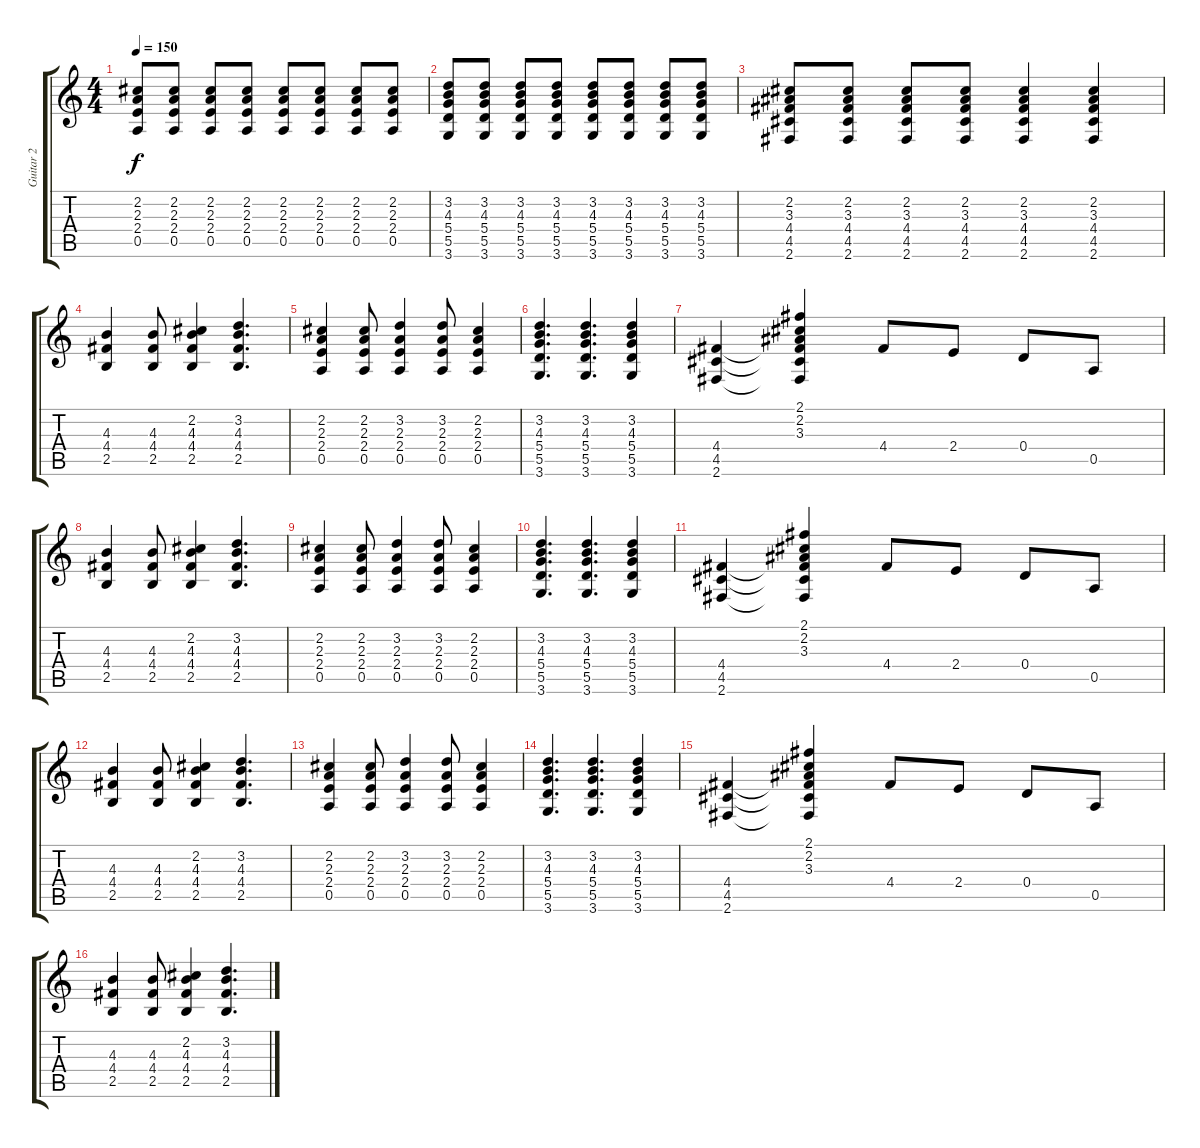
\track ("Guitar 2" "Guitar 2") {instrument distortionguitar}
\staff {score tabs}
\tuning (E4 B3 G3 D3 A2 E2) {hide}
\ts (4 4)
\tempo 150
\clef g2
\ks c
(2.2 2.3 2.4 0.5).8{dy f} (2.2 2.3 2.4 0.5).8 (2.2 2.3 2.4 0.5).8 (2.2 2.3 2.4 0.5).8 (2.2 2.3 2.4 0.5).8 (2.2 2.3 2.4 0.5).8 (2.2 2.3 2.4 0.5).8 (2.2 2.3 2.4 0.5).8 |
(3.2 4.3 5.4 5.5 3.6).8 (3.2 4.3 5.4 5.5 3.6).8 (3.2 4.3 5.4 5.5 3.6).8 (3.2 4.3 5.4 5.5 3.6).8 (3.2 4.3 5.4 5.5 3.6).8 (3.2 4.3 5.4 5.5 3.6).8 (3.2 4.3 5.4 5.5 3.6).8 (3.2 4.3 5.4 5.5 3.6).8 |
(2.2 3.3 4.4 4.5 2.6).8 (2.2 3.3 4.4 4.5 2.6).8 (2.2 3.3 4.4 4.5 2.6).8 (2.2 3.3 4.4 4.5 2.6).8 (2.2 3.3 4.4 4.5 2.6).4 (2.2 3.3 4.4 4.5 2.6).4 |
(4.3 4.4 2.5).4 (4.3 4.4 2.5).8 (2.2 4.3 4.4 2.5).4 (3.2 4.3 4.4 2.5).4{d} |
(2.2 2.3 2.4 0.5).4 (2.2 2.3 2.4 0.5).8 (3.2 2.3 2.4 0.5).4 (3.2 2.3 2.4 0.5).8 (2.2 2.3 2.4 0.5).4 |
(3.2 4.3 5.4 5.5 3.6).4{d} (3.2 4.3 5.4 5.5 3.6).4{d} (3.2 4.3 5.4 5.5 3.6).4 |
(4.4 4.5 2.6).4 (2.1 2.2 3.3 4.4{t} 4.5{t} 2.6{t}).4 4.4.8 2.4.8 0.4.8 0.5.8 |
(4.3 4.4 2.5).4 (4.3 4.4 2.5).8 (2.2 4.3 4.4 2.5).4 (3.2 4.3 4.4 2.5).4{d} |
(2.2 2.3 2.4 0.5).4 (2.2 2.3 2.4 0.5).8 (3.2 2.3 2.4 0.5).4 (3.2 2.3 2.4 0.5).8 (2.2 2.3 2.4 0.5).4 |
(3.2 4.3 5.4 5.5 3.6).4{d} (3.2 4.3 5.4 5.5 3.6).4{d} (3.2 4.3 5.4 5.5 3.6).4 |
(4.4 4.5 2.6).4 (2.1 2.2 3.3 4.4{t} 4.5{t} 2.6{t}).4 4.4.8 2.4.8 0.4.8 0.5.8 |
(4.3 4.4 2.5).4 (4.3 4.4 2.5).8 (2.2 4.3 4.4 2.5).4 (3.2 4.3 4.4 2.5).4{d} |
(2.2 2.3 2.4 0.5).4 (2.2 2.3 2.4 0.5).8 (3.2 2.3 2.4 0.5).4 (3.2 2.3 2.4 0.5).8 (2.2 2.3 2.4 0.5).4 |
(3.2 4.3 5.4 5.5 3.6).4{d} (3.2 4.3 5.4 5.5 3.6).4{d} (3.2 4.3 5.4 5.5 3.6).4 |
(4.4 4.5 2.6).4 (2.1 2.2 3.3 4.4{t} 4.5{t} 2.6{t}).4 4.4.8 2.4.8 0.4.8 0.5.8 |
(4.3 4.4 2.5).4 (4.3 4.4 2.5).8 (2.2 4.3 4.4 2.5).4 (3.2 4.3 4.4 2.5).4{d}
